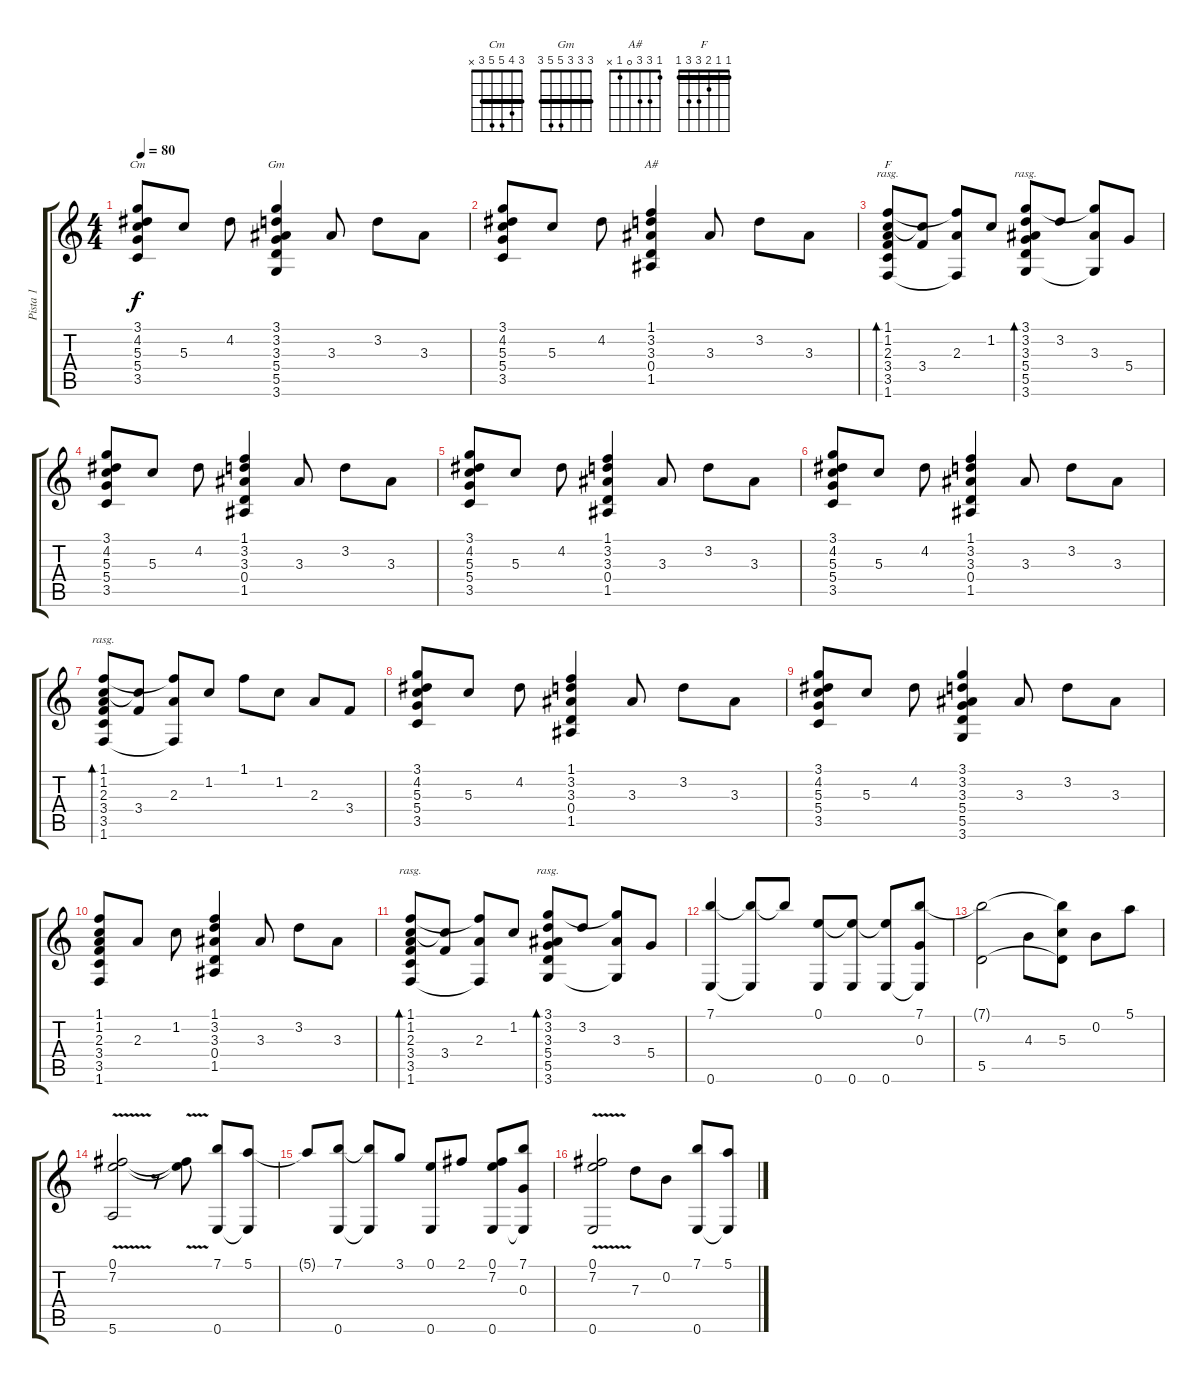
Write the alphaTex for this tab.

\track ("Pista 1" "Pista 1") {instrument overdrivenguitar}
\staff {score tabs}
\tuning (E4 B3 G3 D3 A2 E2) {hide}
\chord ("Cm" 3 4 5 5 3 x) {barre 3}
\chord ("Gm" 3 3 3 5 5 3) {barre 3}
\chord ("A#" 1 3 3 0 1 x)
\chord ("F" 1 1 2 3 3 1) {barre 1}
\ts (4 4)
\tempo 80
\clef g2
\ks c
(3.1 4.2 5.3 5.4 3.5).8{ch "Cm" dy f} 5.3.8 4.2.8 (3.1 3.2 3.3 5.4 5.5 3.6).4{ch "Gm"} 3.3.8 3.2.8 3.3.8 |
(3.1 4.2 5.3 5.4 3.5).8 5.3.8 4.2.8 (1.1 3.2 3.3 0.4 1.5).4{ch "A#"} 3.3.8 3.2.8 3.3.8 |
(1.1 1.2 2.3 3.4 3.5 1.6).8{bd 240 ch "F" rasg ii} (1.2{t} 3.4).8 (1.1{t} 2.3 1.6{t}).8 1.2.8 (3.1 3.2 3.3 5.4 5.5 3.6).8{bd 120 rasg ii} 3.2.8 (3.1{t} 3.3 3.6{t}).8 5.4.8 |
(3.1 4.2 5.3 5.4 3.5).8 5.3.8 4.2.8 (1.1 3.2 3.3 0.4 1.5).4 3.3.8 3.2.8 3.3.8 |
(3.1 4.2 5.3 5.4 3.5).8 5.3.8 4.2.8 (1.1 3.2 3.3 0.4 1.5).4 3.3.8 3.2.8 3.3.8 |
(3.1 4.2 5.3 5.4 3.5).8 5.3.8 4.2.8 (1.1 3.2 3.3 0.4 1.5).4 3.3.8 3.2.8 3.3.8 |
(1.1 1.2 2.3 3.4 3.5 1.6).8{bd 240 rasg ii} (1.2{t} 3.4).8 (1.1{t} 2.3 1.6{t}).8 1.2.8 1.1.8 1.2.8 2.3.8 3.4.8 |
(3.1 4.2 5.3 5.4 3.5).8 5.3.8 4.2.8 (1.1 3.2 3.3 0.4 1.5).4 3.3.8 3.2.8 3.3.8 |
(3.1 4.2 5.3 5.4 3.5).8 5.3.8 4.2.8 (3.1 3.2 3.3 5.4 5.5 3.6).4 3.3.8 3.2.8 3.3.8 |
(1.1 1.2 2.3 3.4 3.5 1.6).8 2.3.8 1.2.8 (1.1 3.2 3.3 0.4 1.5).4 3.3.8 3.2.8 3.3.8 |
(1.1 1.2 2.3 3.4 3.5 1.6).8{bd 240 rasg ii} (1.2{t} 3.4).8 (1.1{t} 2.3 1.6{t}).8 1.2.8 (3.1 3.2 3.3 5.4 5.5 3.6).8{bd 120 rasg ii} 3.2.8 (3.1{t} 3.3 3.6{t}).8 5.4.8 |
(7.1 0.6).4 (7.1{t} 0.6{t}).8 7.1{t}.8 (0.1 0.6).8 (0.1{t} 0.6).8 (0.1{t} 0.6).8 (7.1 0.3 0.6{t}).8 |
(7.1{t} 5.5).2 4.3.8 (7.1{t} 5.3 5.5{t}).8 0.2.8 5.1.8 |
(0.1 7.2{v} 5.6).2 r.8 (0.1{t} 7.2{t}).8 (7.1 0.6).8 (5.1 0.6{t}).8 |
5.1{t}.8 (7.1 0.6).8 (7.1{t} 0.6{t}).8 3.1.8 (0.1 0.6).8 2.1.8 (0.1 7.2 0.6).8 (7.1 0.3 0.6{t}).8 |
(0.1 7.2{v} 0.6).2 7.3.8 0.2.8 (7.1 0.6).8 (5.1 0.6{t}).8
